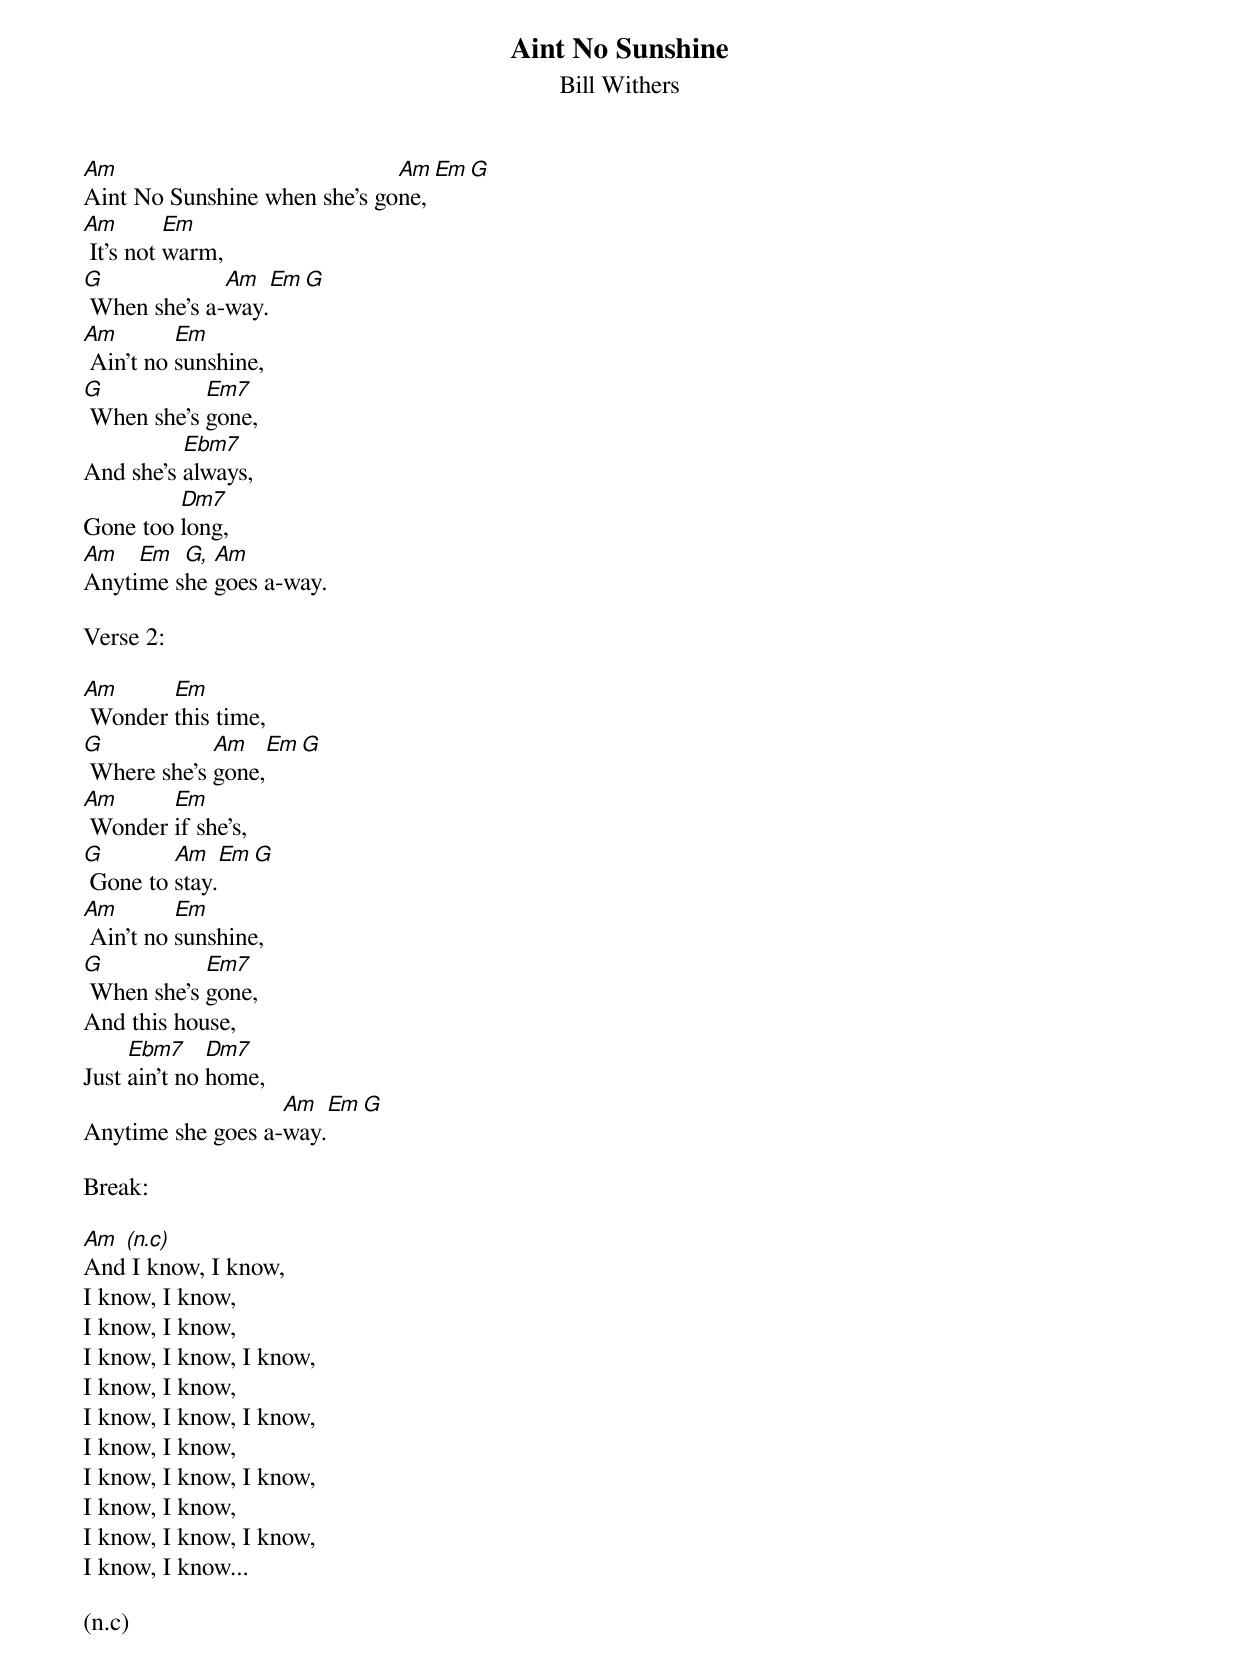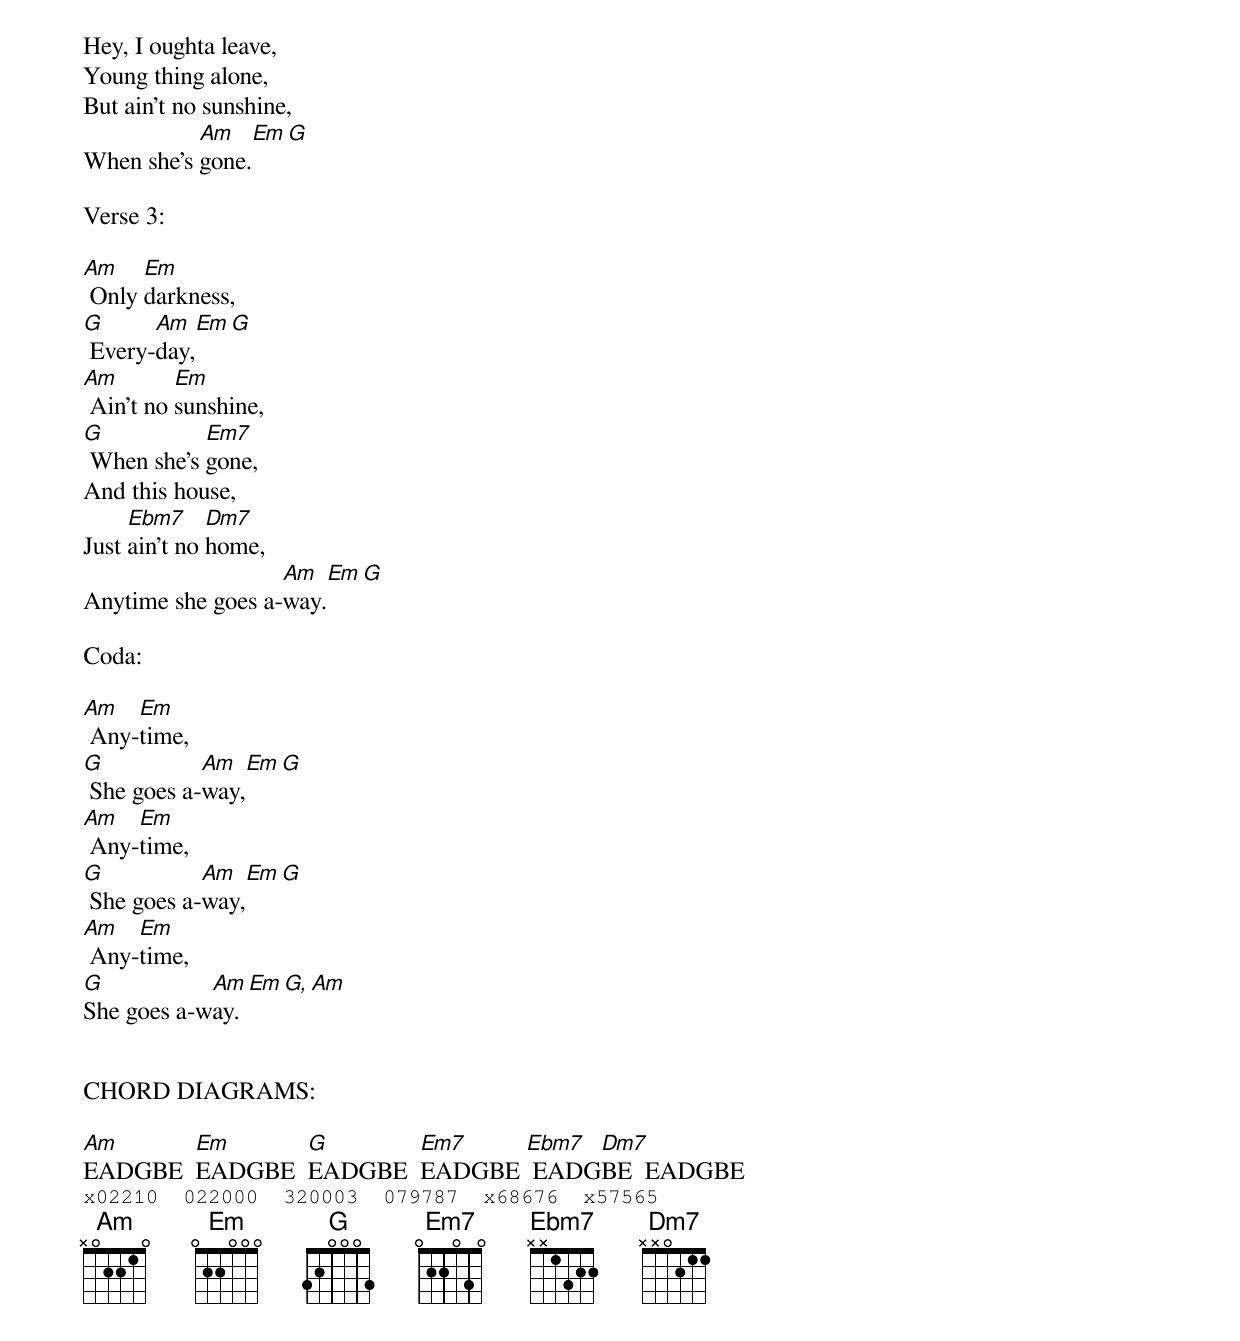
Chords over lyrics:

Aint No Sunshine
Bill Withers

Am                            Am    Em  G
Aint No Sunshine when she's gone,
Am        Em
 It's not warm,
G             Am   Em  G
 When she's a-way.
Am        Em
 Ain't no sunshine,
G           Em7
 When she's gone,
          Ebm7
And she's always,
         Dm7
Gone too long,
Am   Em  G, Am
Anytime she goes a-way.

Verse 2:

Am      Em
 Wonder this time,
G            Am   Em  G
 Where she's gone,
Am      Em
 Wonder if she's,
G        Am   Em   G
 Gone to stay.
Am        Em
 Ain't no sunshine,
G           Em7
 When she's gone,
And this house,
     Ebm7     Dm7
Just ain't no home,
                   Am   Em  G
Anytime she goes a-way.

Break:

Am (n.c)
And I know, I know,
I know, I know,
I know, I know,
I know, I know, I know,
I know, I know,
I know, I know, I know,
I know, I know,
I know, I know, I know,
I know, I know,
I know, I know, I know,
I know, I know...

(n.c)
Hey, I oughta leave,
Young thing alone,
But ain't no sunshine,
           Am    Em  G
When she's gone.

Verse 3:

Am    Em
 Only darkness,
G      Am   Em  G
 Every-day,
Am        Em
 Ain't no sunshine,
G           Em7
 When she's gone,
And this house,
     Ebm7     Dm7
Just ain't no home,
                   Am   Em  G
Anytime she goes a-way.

Coda:

Am   Em
 Any-time,
G           Am   Em  G
 She goes a-way,
Am   Em
 Any-time,
G           Am   Em  G
 She goes a-way,
Am   Em
 Any-time,
G           Am   Em  G, Am
She goes a-way.


CHORD DIAGRAMS:

Am      Em      G       Em7    Ebm7 Dm7
EADGBE  EADGBE  EADGBE  EADGBE  EADGBE  EADGBE
x02210  022000  320003  079787  x68676  x57565
